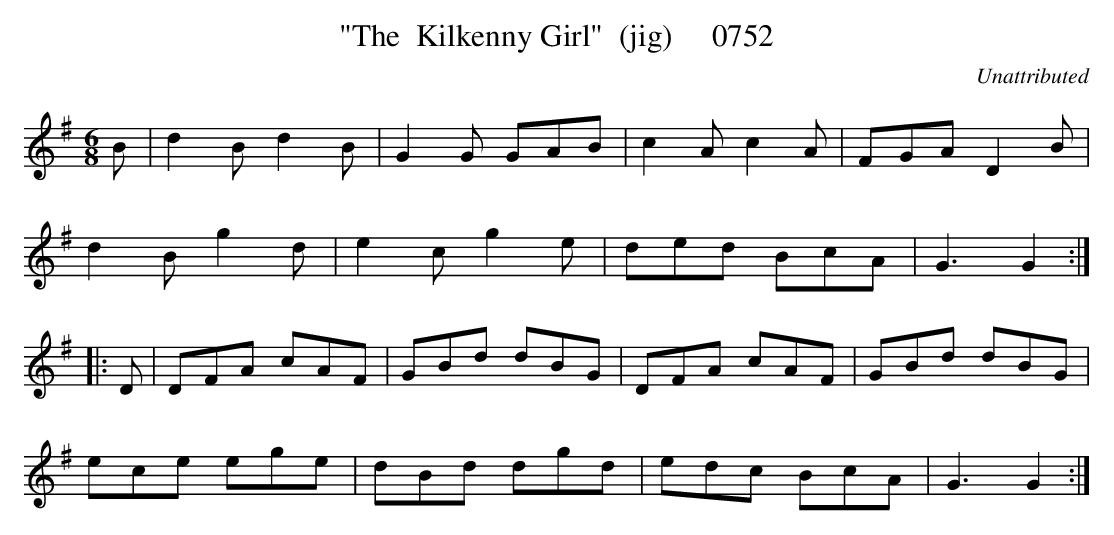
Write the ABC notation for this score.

X:1
T:"The  Kilkenny Girl"  (jig)     0752
C:Unattributed
BRENNAN June 2003 (HTTP://WWW.SOSYOURMOM.COM)
M:6/8
L:1/8
K:G
B|d2B d2B|G2G GAB|c2A c2A|FGA D2B|
d2B g2d|e2c g2e|ded BcA|G3G2:|
|:D|DFA cAF|GBd dBG|DFA cAF|GBd dBG|
ece ege|dBd dgd|edc BcA|G3G2:|
